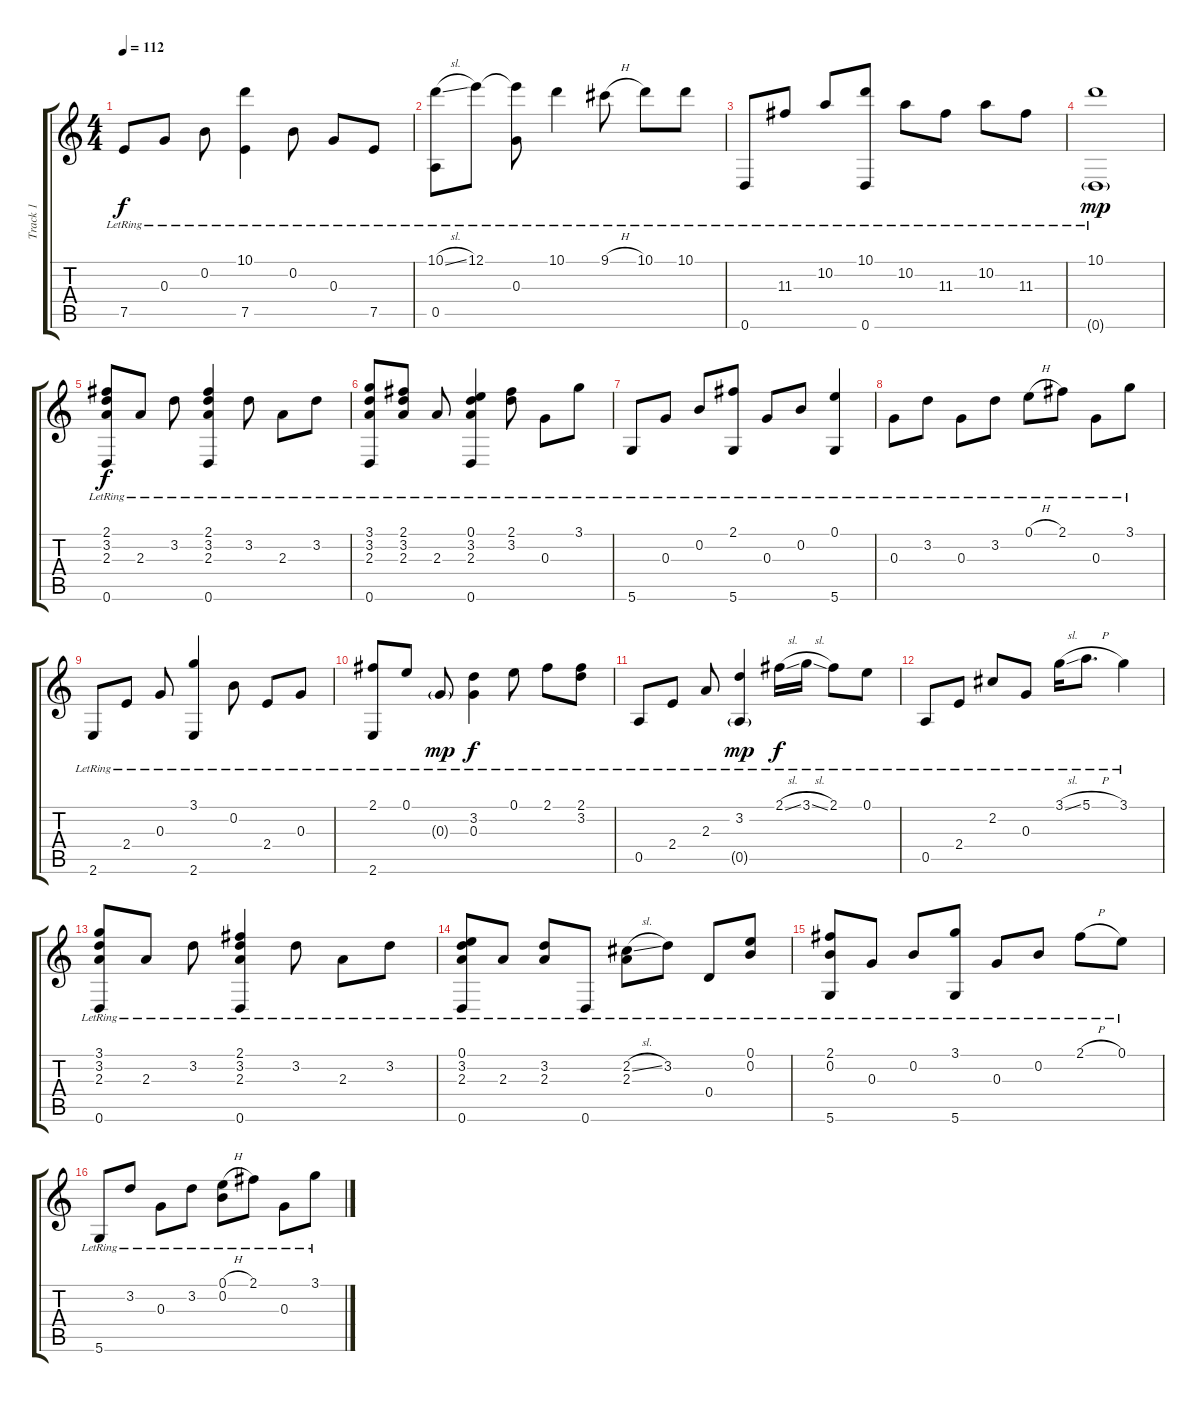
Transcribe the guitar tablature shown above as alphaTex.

\track ("Track 1" "Track 1") {instrument acousticguitarsteel}
\staff {score tabs}
\tuning (E4 B3 G3 D3 A2 D2) {hide}
\ts (4 4)
\tempo 112
\clef g2
\ks c
7.5{lr}.8{dy f} 0.3{lr}.8 0.2{lr}.8 (10.1{lr} 7.5{lr}).4 0.2{lr}.8 0.3{lr}.8 7.5{lr}.8 |
(10.1{sl lr} 0.5{lr}).8 12.1{lr}.8 (12.1{t} 0.3{lr}).8 10.1{lr}.4 9.1{h lr}.8 10.1{lr}.8 10.1{lr}.8 |
0.6{lr}.8 11.3{lr}.8 10.2{lr}.8 (10.1{lr} 0.6{lr}).8 10.2{lr}.8 11.3{lr}.8 10.2{lr}.8 11.3{lr}.8 |
(10.1{lr} 0.6{g lr}).1{dy mp} |
(2.1{lr} 3.2{lr} 2.3{lr} 0.6{lr}).8{dy f} 2.3{lr}.8 3.2{lr}.8 (2.1{lr} 3.2{lr} 2.3{lr} 0.6{lr}).4 3.2{lr}.8 2.3{lr}.8 3.2{lr}.8 |
(3.1{lr} 3.2{lr} 2.3{lr} 0.6{lr}).8 (2.1{lr} 3.2{lr} 2.3{lr}).8 2.3{lr}.8 (0.1{lr} 3.2{lr} 2.3{lr} 0.6{lr}).4 (2.1{lr} 3.2{lr}).8 0.3{lr}.8 3.1{lr}.8 |
5.6{lr}.8 0.3{lr}.8 0.2{lr}.8 (2.1{lr} 5.6{lr}).8 0.3{lr}.8 0.2{lr}.8 (0.1{lr} 5.6{lr}).4 |
0.3{lr}.8 3.2{lr}.8 0.3{lr}.8 3.2{lr}.8 0.1{h lr}.8 2.1{lr}.8 0.3{lr}.8 3.1{lr}.8 |
2.6{lr}.8 2.4{lr}.8 0.3{lr}.8 (3.1{lr} 2.6{lr}).4 0.2{lr}.8 2.4{lr}.8 0.3{lr}.8 |
(2.1{lr} 2.6{lr}).8 0.1{lr}.8 0.3{g lr}.8{dy mp} (3.2{lr} 0.3{lr}).4{dy f} 0.1{lr}.8 2.1{lr}.8 (2.1{lr} 3.2{lr}).8 |
0.5{lr}.8 2.4{lr}.8 2.3{lr}.8 (3.2{lr} 0.5{g lr}).4{dy mp} 2.1{sl lr}.16{dy f} 3.1{sl lr}.16 2.1{lr}.8 0.1{lr}.8 |
0.5{lr}.8 2.4{lr}.8 2.2{lr}.8 0.3{lr}.8 3.1{sl lr}.16 5.1{h lr}.8{d} 3.1{lr}.4 |
(3.1{lr} 3.2{lr} 2.3{lr} 0.6{lr}).8 2.3{lr}.8 3.2{lr}.8 (2.1{lr} 3.2{lr} 2.3{lr} 0.6{lr}).4 3.2{lr}.8 2.3{lr}.8 3.2{lr}.8 |
(0.1{lr} 3.2{lr} 2.3{lr} 0.6{lr}).8 2.3{lr}.8 (3.2{lr} 2.3{lr}).8 0.6{lr}.8 (2.2{sl lr} 2.3{lr}).8 3.2{lr}.8 0.4{lr}.8 (0.1{lr} 0.2{lr}).8 |
(2.1{lr} 0.2{lr} 5.6{lr}).8 0.3{lr}.8 0.2{lr}.8 (3.1{lr} 5.6{lr}).8 0.3{lr}.8 0.2{lr}.8 2.1{h lr}.8 0.1{lr}.8 |
5.6{lr}.8 3.2{lr}.8 0.3{lr}.8 3.2{lr}.8 (0.1{h lr} 0.2{lr}).8 2.1{lr}.8 0.3{lr}.8 3.1{lr}.8
